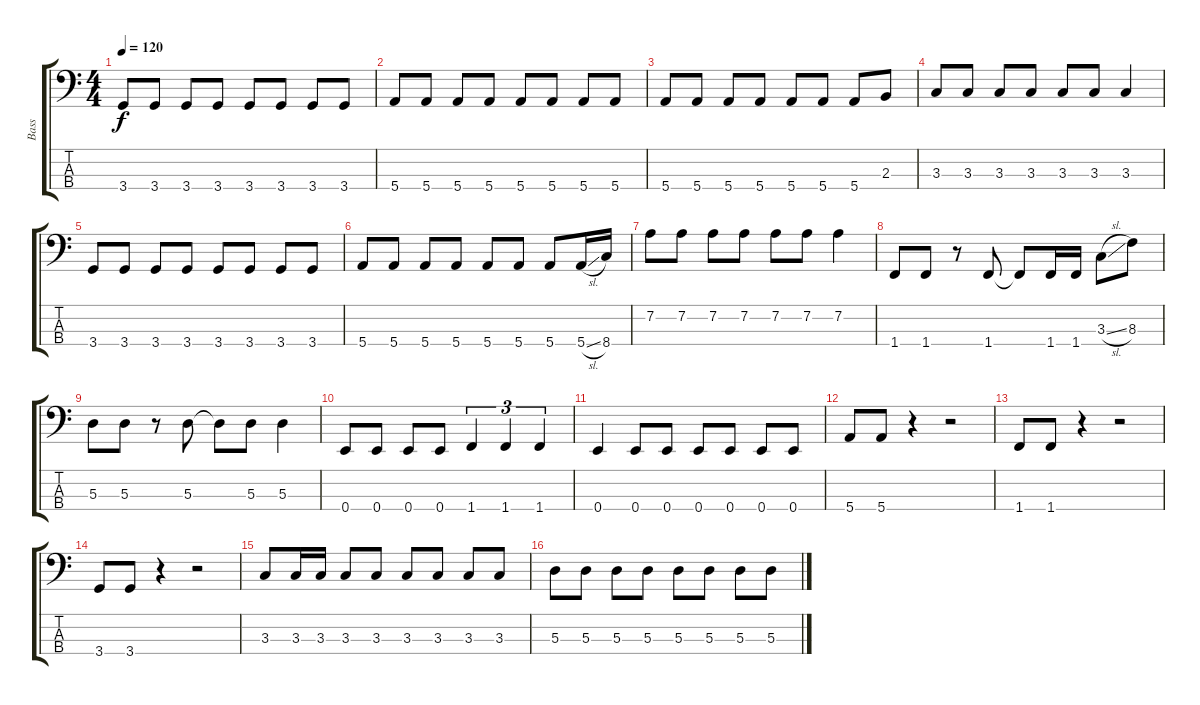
\track ("Bass" "Bass") {instrument electricbasspick}
\staff {score tabs}
\tuning (G2 D2 A1 E1) {hide}
\ts (4 4)
\tempo 120
\clef f4
\ks c
3.4.8{dy f} 3.4.8 3.4.8 3.4.8 3.4.8 3.4.8 3.4.8 3.4.8 |
5.4.8 5.4.8 5.4.8 5.4.8 5.4.8 5.4.8 5.4.8 5.4.8 |
5.4.8 5.4.8 5.4.8 5.4.8 5.4.8 5.4.8 5.4.8 2.3.8 |
3.3.8 3.3.8 3.3.8 3.3.8 3.3.8 3.3.8 3.3.4 |
3.4.8 3.4.8 3.4.8 3.4.8 3.4.8 3.4.8 3.4.8 3.4.8 |
5.4.8 5.4.8 5.4.8 5.4.8 5.4.8 5.4.8 5.4.8 5.4{sl}.16 8.4.16 |
7.2.8 7.2.8 7.2.8 7.2.8 7.2.8 7.2.8 7.2.4 |
1.4.8 1.4.8 r.8 1.4.8 1.4{t}.8 1.4.16 1.4.16 3.3{sl}.8 8.3.8 |
5.3.8 5.3.8 r.8 5.3.8 5.3{t}.8 5.3.8 5.3.4 |
0.4.8 0.4.8 0.4.8 0.4.8 1.4.4{tu (3 2)} 1.4.4{tu (3 2)} 1.4.4{tu (3 2)} |
0.4.4 0.4.8 0.4.8 0.4.8 0.4.8 0.4.8 0.4.8 |
5.4.8 5.4.8 r.4 r.2 |
1.4.8 1.4.8 r.4 r.2 |
3.4.8 3.4.8 r.4 r.2 |
3.3.8 3.3.16 3.3.16 3.3.8 3.3.8 3.3.8 3.3.8 3.3.8 3.3.8 |
5.3.8 5.3.8 5.3.8 5.3.8 5.3.8 5.3.8 5.3.8 5.3.8
